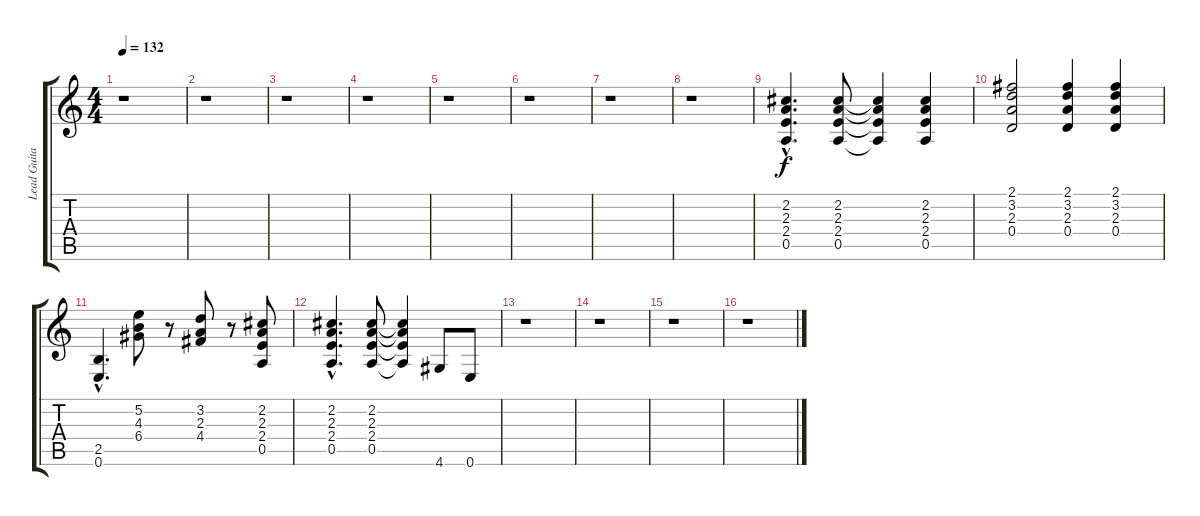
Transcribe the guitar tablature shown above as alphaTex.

\track ("Lead Guitar" "Lead Guita") {instrument distortionguitar}
\staff {score tabs}
\tuning (E4 B3 G3 D3 A2 E2) {hide}
\ts (4 4)
\tempo 132
\clef g2
\ks c
r.1{dy f instrument distortionguitar} |
r.1 |
r.1 |
r.1 |
r.1 |
r.1 |
r.1 |
r.1 |
(2.2{hac} 2.3{hac} 2.4{hac} 0.5{hac}).4{d} (2.2 2.3 2.4 0.5).8 (2.2{t} 2.3{t} 2.4{t} 0.5{t}).4 (2.2 2.3 2.4 0.5).4 |
(2.1 3.2 2.3 0.4).2 (2.1 3.2 2.3 0.4).4 (2.1 3.2 2.3 0.4).4 |
(2.5{hac} 0.6{hac}).4{d} (5.2 4.3 6.4).8 r.8 (3.2 2.3 4.4).8 r.8 (2.2 2.3 2.4 0.5).8 |
(2.2{hac} 2.3{hac} 2.4{hac} 0.5{hac}).4{d} (2.2 2.3 2.4 0.5).8 (2.2{t} 2.3{t} 2.4{t} 0.5{t}).4 4.6.8 0.6.8 |
r.1 |
r.1 |
r.1 |
r.1
